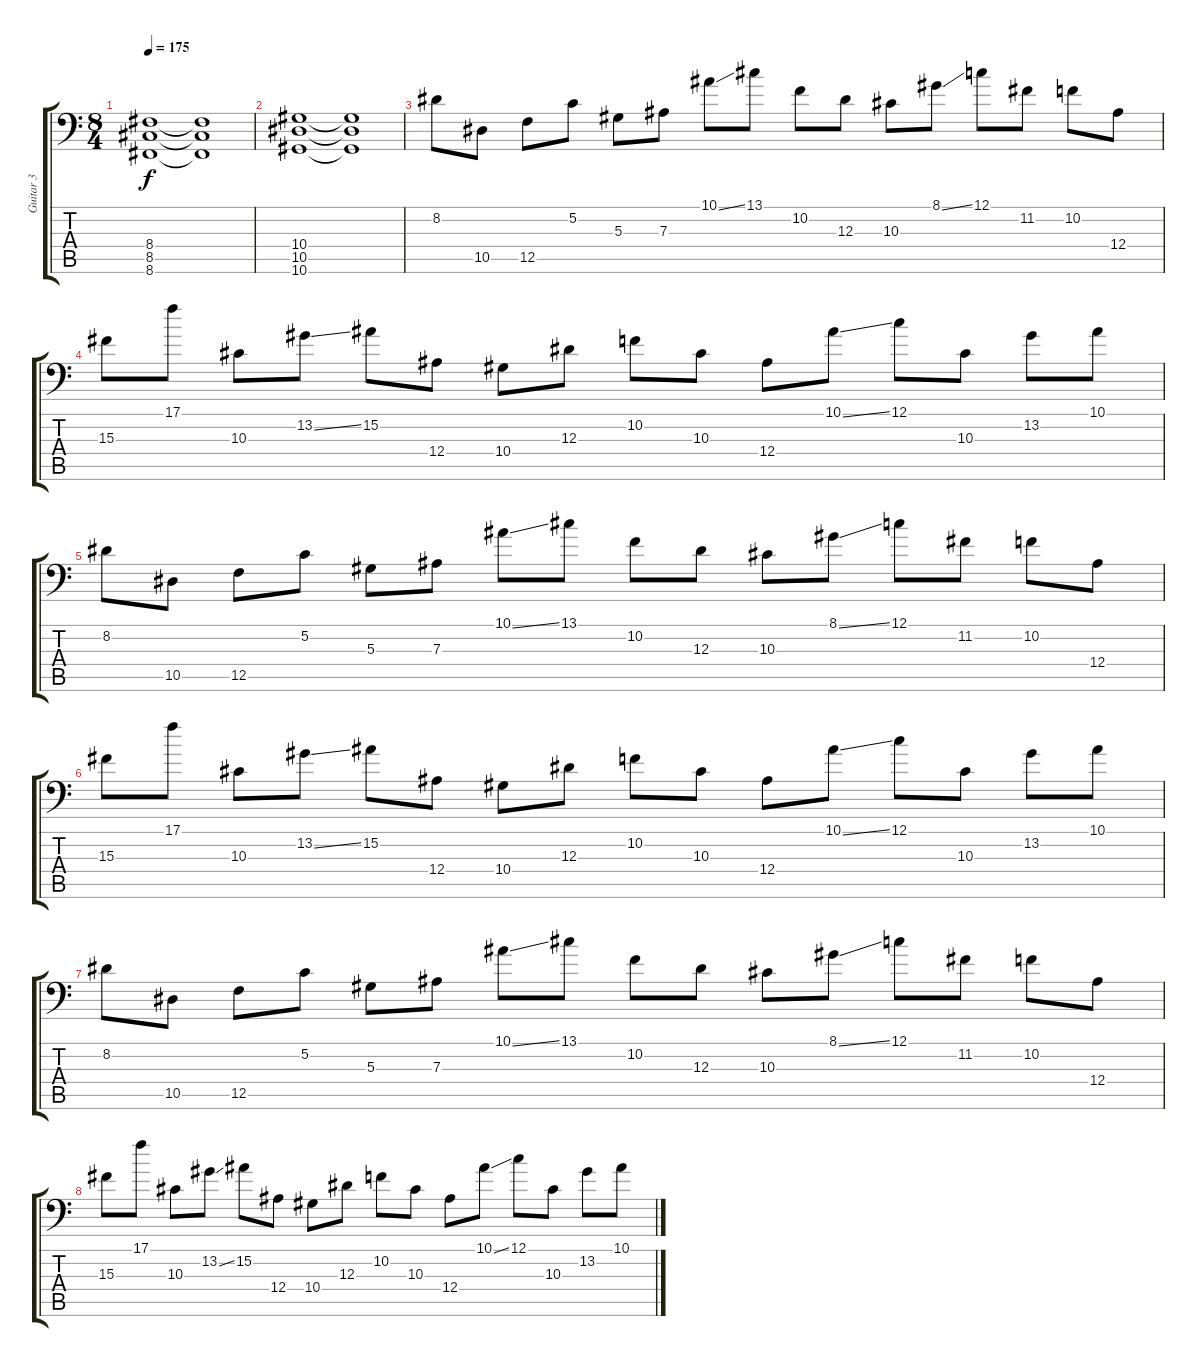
\track ("Guitar 3" "Guitar 3") {instrument electricpiano1}
\staff {score tabs}
\tuning (C4 G3 Eb3 Bb2 F2 Bb1) {hide}
\ts (8 4)
\tempo 175
\clef f4
\ks c
(8.4 8.5 8.6).1{dy f} (8.4{t} 8.5{t} 8.6{t}).1 |
(10.4 10.5 10.6).1 (10.4{t} 10.5{t} 10.6{t}).1 |
\section ("" "")
8.2.8 10.5.8 12.5.8 5.2.8 5.3.8 7.3.8 10.1{ss}.8 13.1.8 10.2.8 12.3.8 10.3.8 8.1{ss}.8 12.1.8 11.2.8 10.2.8 12.4.8 |
15.3.8 17.1.8 10.3.8 13.2{ss}.8 15.2.8 12.4.8 10.4.8 12.3.8 10.2.8 10.3.8 12.4.8 10.1{ss}.8 12.1.8 10.3.8 13.2.8 10.1.8 |
8.2.8 10.5.8 12.5.8 5.2.8 5.3.8 7.3.8 10.1{ss}.8 13.1.8 10.2.8 12.3.8 10.3.8 8.1{ss}.8 12.1.8 11.2.8 10.2.8 12.4.8 |
15.3.8 17.1.8 10.3.8 13.2{ss}.8 15.2.8 12.4.8 10.4.8 12.3.8 10.2.8 10.3.8 12.4.8 10.1{ss}.8 12.1.8 10.3.8 13.2.8 10.1.8 |
8.2.8 10.5.8 12.5.8 5.2.8 5.3.8 7.3.8 10.1{ss}.8 13.1.8 10.2.8 12.3.8 10.3.8 8.1{ss}.8 12.1.8 11.2.8 10.2.8 12.4.8 |
15.3.8 17.1.8 10.3.8 13.2{ss}.8 15.2.8 12.4.8 10.4.8 12.3.8 10.2.8 10.3.8 12.4.8 10.1{ss}.8 12.1.8 10.3.8 13.2.8 10.1.8
